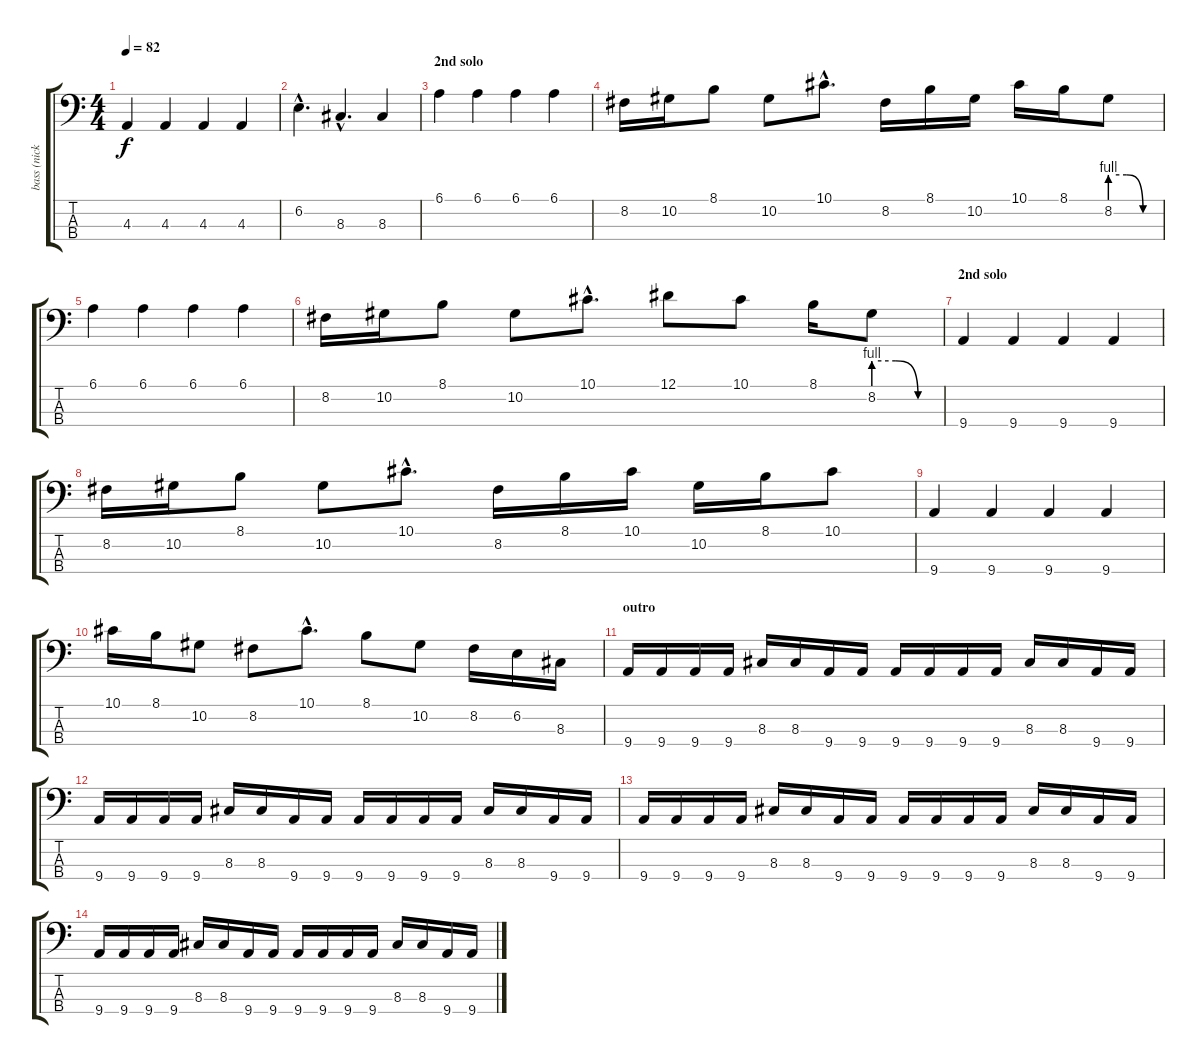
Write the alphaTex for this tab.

\track ("bass (nick oliveri)" "bass (nick") {instrument electricbasspick}
\staff {score tabs}
\tuning (Eb2 Bb1 F1 C1) {hide}
\ts (4 4)
\tempo 82
\clef f4
\ks c
4.3.4{dy f} 4.3.4 4.3.4 4.3.4 |
6.2{hac}.4{d} 8.3{hac}.4{d} 8.3.4 |
\section ("" "2nd solo")
6.1.4 6.1.4 6.1.4 6.1.4 |
8.2.16 10.2.16 8.1.8 10.2.8 10.1{hac}.8{d} 8.2.16 8.1.16 10.2.16 10.1.16 8.1.16 8.2{be (custom 0 4 20 4 40 0 60 0)}.8 |
6.1.4 6.1.4 6.1.4 6.1.4 |
8.2.16 10.2.16 8.1.8 10.2.8 10.1{hac}.8{d} 12.1.8 10.1.8 8.1.16 8.2{be (custom 0 4 20 4 40 0 60 0)}.8 |
\section ("" "2nd solo")
9.4.4 9.4.4 9.4.4 9.4.4 |
8.2.16 10.2.16 8.1.8 10.2.8 10.1{hac}.8{d} 8.2.16 8.1.16 10.1.16 10.2.16 8.1.16 10.1.8 |
9.4.4 9.4.4 9.4.4 9.4.4 |
10.1.16 8.1.16 10.2.8 8.2.8 10.1{hac}.8{d} 8.1.8 10.2.8 8.2.16 6.2.16 8.3.16 |
\section ("" "outro")
9.4.16 9.4.16 9.4.16 9.4.16 8.3.16 8.3.16 9.4.16 9.4.16 9.4.16 9.4.16 9.4.16 9.4.16 8.3.16 8.3.16 9.4.16 9.4.16 |
9.4.16 9.4.16 9.4.16 9.4.16 8.3.16 8.3.16 9.4.16 9.4.16 9.4.16 9.4.16 9.4.16 9.4.16 8.3.16 8.3.16 9.4.16 9.4.16 |
9.4.16 9.4.16 9.4.16 9.4.16 8.3.16 8.3.16 9.4.16 9.4.16 9.4.16 9.4.16 9.4.16 9.4.16 8.3.16 8.3.16 9.4.16 9.4.16 |
9.4.16 9.4.16 9.4.16 9.4.16 8.3.16 8.3.16 9.4.16 9.4.16 9.4.16 9.4.16 9.4.16 9.4.16 8.3.16 8.3.16 9.4.16 9.4.16
